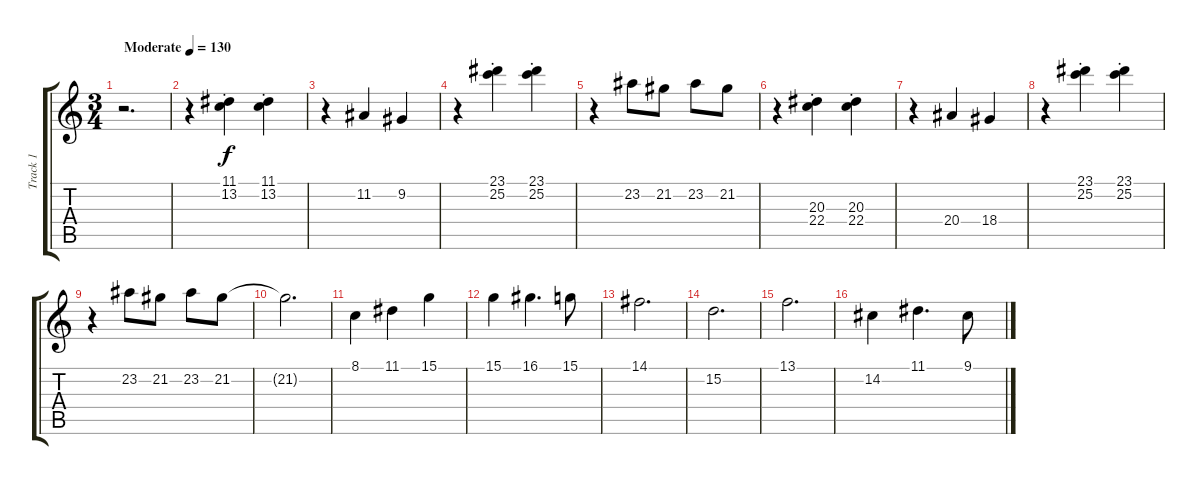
\track ("Track 1" "Track 1") {instrument stringensemble1}
\staff {score tabs}
\tuning (E4 B3 G3 D3 A2 E2) {hide}
\ts (3 4)
\tempo (130 "Moderate")
\clef g2
\ks c
r.2{d dy f instrument stringensemble1} |
r.4 (11.1{st} 13.2{st}).4 (11.1{st} 13.2{st}).4 |
r.4 11.2.4 9.2.4 |
r.4 (23.1{st} 25.2{st}).4 (23.1{st} 25.2{st}).4 |
r.4 23.2.8 21.2.8 23.2.8 21.2.8 |
r.4 (20.3{st} 22.4{st}).4 (20.3{st} 22.4{st}).4 |
r.4 20.4.4 18.4.4 |
r.4 (23.1{st} 25.2{st}).4 (23.1{st} 25.2{st}).4 |
r.4 23.2.8 21.2.8 23.2.8 21.2.8 |
21.2{t}.2{d} |
8.1.4 11.1.4 15.1.4 |
15.1.4 16.1.4{d} 15.1.8 |
14.1.2{d} |
15.2.2{d} |
13.1.2{d} |
14.2.4 11.1.4{d} 9.1.8
